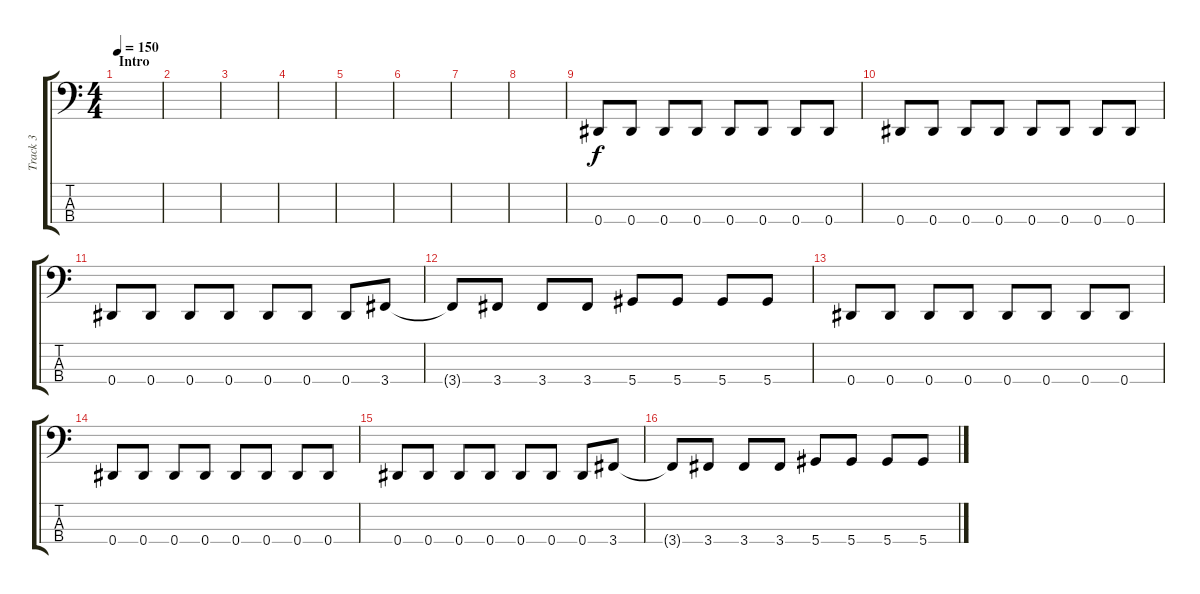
\track ("Track 3" "Track 3") {instrument electricbassfinger}
\staff {score tabs}
\tuning (Gb2 Db2 Ab1 Eb1) {hide}
\ts (4 4)
\section ("" "Intro")
\tempo 150
\clef f4
\ks c
|
|
|
|
|
|
|
|
0.4.8 0.4.8 0.4.8 0.4.8 0.4.8 0.4.8 0.4.8 0.4.8 |
0.4.8 0.4.8 0.4.8 0.4.8 0.4.8 0.4.8 0.4.8 0.4.8 |
0.4.8 0.4.8 0.4.8 0.4.8 0.4.8 0.4.8 0.4.8 3.4.8 |
3.4{t}.8 3.4.8 3.4.8 3.4.8 5.4.8 5.4.8 5.4.8 5.4.8 |
0.4.8 0.4.8 0.4.8 0.4.8 0.4.8 0.4.8 0.4.8 0.4.8 |
0.4.8 0.4.8 0.4.8 0.4.8 0.4.8 0.4.8 0.4.8 0.4.8 |
0.4.8 0.4.8 0.4.8 0.4.8 0.4.8 0.4.8 0.4.8 3.4.8 |
3.4{t}.8 3.4.8 3.4.8 3.4.8 5.4.8 5.4.8 5.4.8 5.4.8
